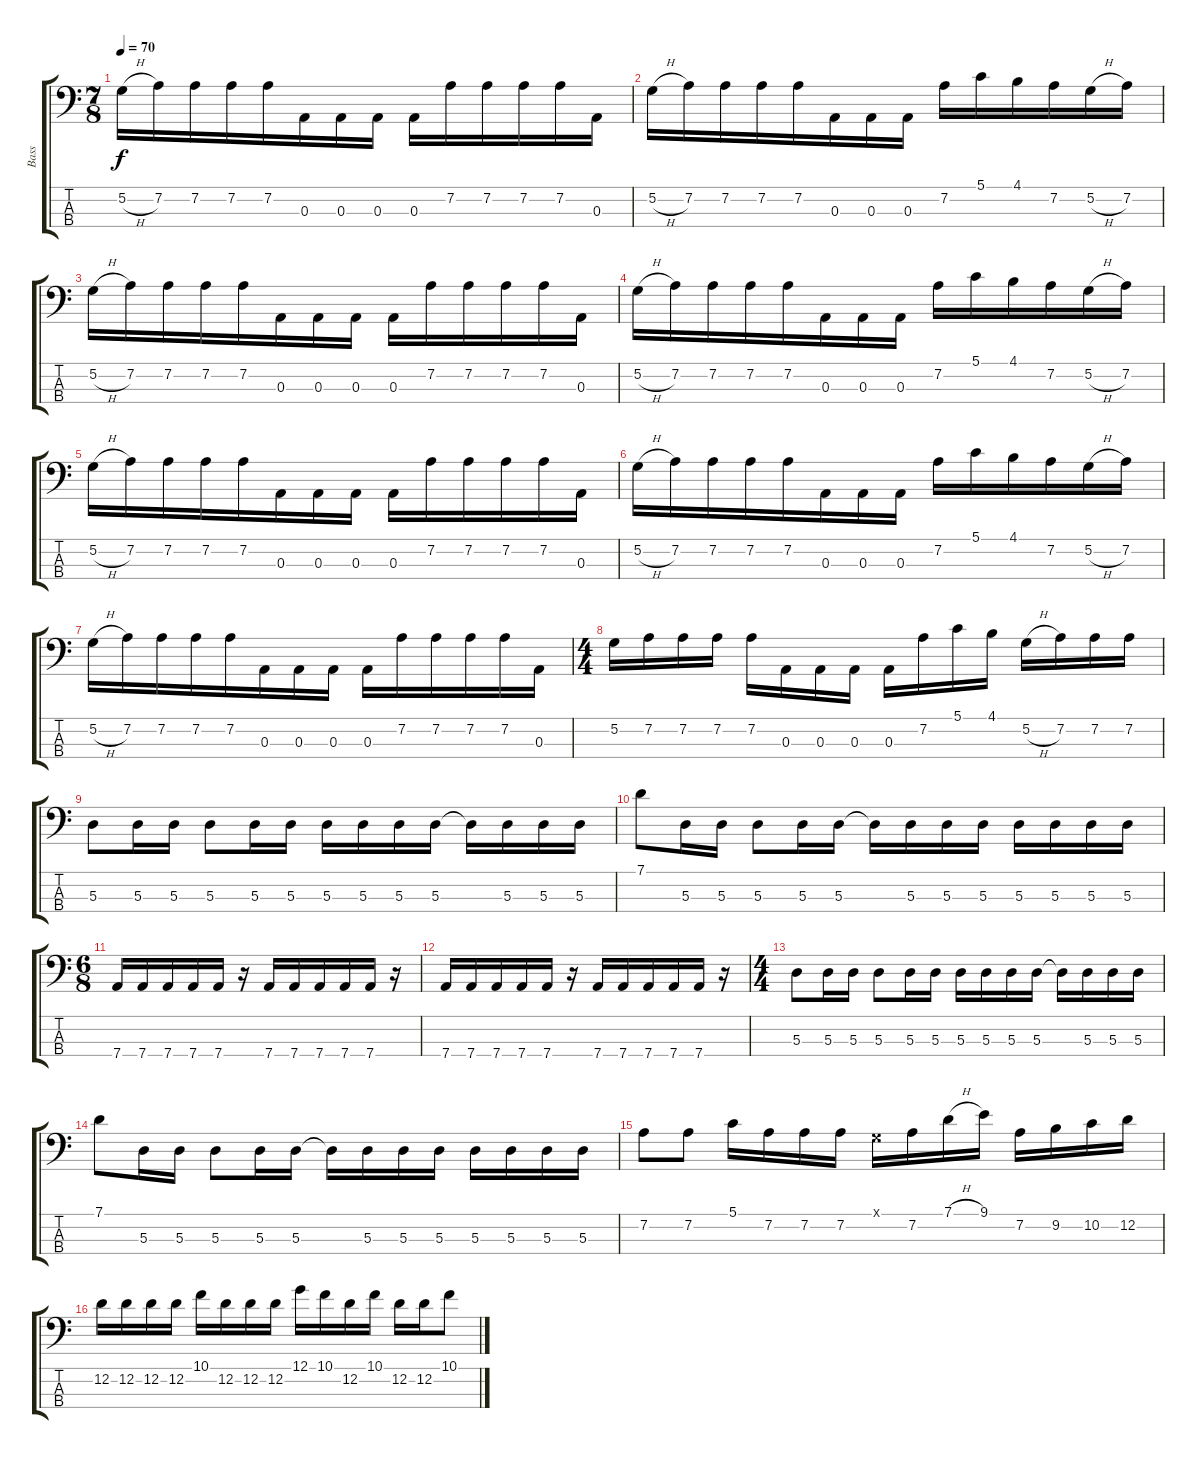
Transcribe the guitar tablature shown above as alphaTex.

\track ("Bass" "Bass") {instrument electricbasspick}
\staff {score tabs}
\tuning (G2 D2 A1 D1) {hide}
\ts (7 8)
\tempo 70
\clef f4
\ks c
5.2{h}.16{dy f} 7.2.16 7.2.16 7.2.16 7.2.16 0.3.16 0.3.16 0.3.16 0.3.16 7.2.16 7.2.16 7.2.16 7.2.16 0.3.16 |
5.2{h}.16 7.2.16 7.2.16 7.2.16 7.2.16 0.3.16 0.3.16 0.3.16 7.2.16 5.1.16 4.1.16 7.2.16 5.2{h}.16 7.2.16 |
5.2{h}.16 7.2.16 7.2.16 7.2.16 7.2.16 0.3.16 0.3.16 0.3.16 0.3.16 7.2.16 7.2.16 7.2.16 7.2.16 0.3.16 |
5.2{h}.16 7.2.16 7.2.16 7.2.16 7.2.16 0.3.16 0.3.16 0.3.16 7.2.16 5.1.16 4.1.16 7.2.16 5.2{h}.16 7.2.16 |
5.2{h}.16 7.2.16 7.2.16 7.2.16 7.2.16 0.3.16 0.3.16 0.3.16 0.3.16 7.2.16 7.2.16 7.2.16 7.2.16 0.3.16 |
5.2{h}.16 7.2.16 7.2.16 7.2.16 7.2.16 0.3.16 0.3.16 0.3.16 7.2.16 5.1.16 4.1.16 7.2.16 5.2{h}.16 7.2.16 |
5.2{h}.16 7.2.16 7.2.16 7.2.16 7.2.16 0.3.16 0.3.16 0.3.16 0.3.16 7.2.16 7.2.16 7.2.16 7.2.16 0.3.16 |
\ts (4 4)
5.2.16 7.2.16 7.2.16 7.2.16 7.2.16 0.3.16 0.3.16 0.3.16 0.3.16 7.2.16 5.1.16 4.1.16 5.2{h}.16 7.2.16 7.2.16 7.2.16 |
5.3.8 5.3.16 5.3.16 5.3.8 5.3.16 5.3.16 5.3.16 5.3.16 5.3.16 5.3.16 5.3{t}.16 5.3.16 5.3.16 5.3.16 |
7.1.8 5.3.16 5.3.16 5.3.8 5.3.16 5.3.16 5.3{t}.16 5.3.16 5.3.16 5.3.16 5.3.16 5.3.16 5.3.16 5.3.16 |
\ts (6 8)
7.4.16 7.4.16 7.4.16 7.4.16 7.4.16 r.16 7.4.16 7.4.16 7.4.16 7.4.16 7.4.16 r.16 |
7.4.16 7.4.16 7.4.16 7.4.16 7.4.16 r.16 7.4.16 7.4.16 7.4.16 7.4.16 7.4.16 r.16 |
\ts (4 4)
5.3.8 5.3.16 5.3.16 5.3.8 5.3.16 5.3.16 5.3.16 5.3.16 5.3.16 5.3.16 5.3{t}.16 5.3.16 5.3.16 5.3.16 |
7.1.8 5.3.16 5.3.16 5.3.8 5.3.16 5.3.16 5.3{t}.16 5.3.16 5.3.16 5.3.16 5.3.16 5.3.16 5.3.16 5.3.16 |
7.2.8 7.2.8 5.1.16 7.2.16 7.2.16 7.2.16 0.1{x}.16 7.2.16 7.1{h}.16 9.1.16 7.2.16 9.2.16 10.2.16 12.2.16 |
12.2.16 12.2.16 12.2.16 12.2.16 10.1.16 12.2.16 12.2.16 12.2.16 12.1.16 10.1.16 12.2.16 10.1.16 12.2.16 12.2.16 10.1.8
